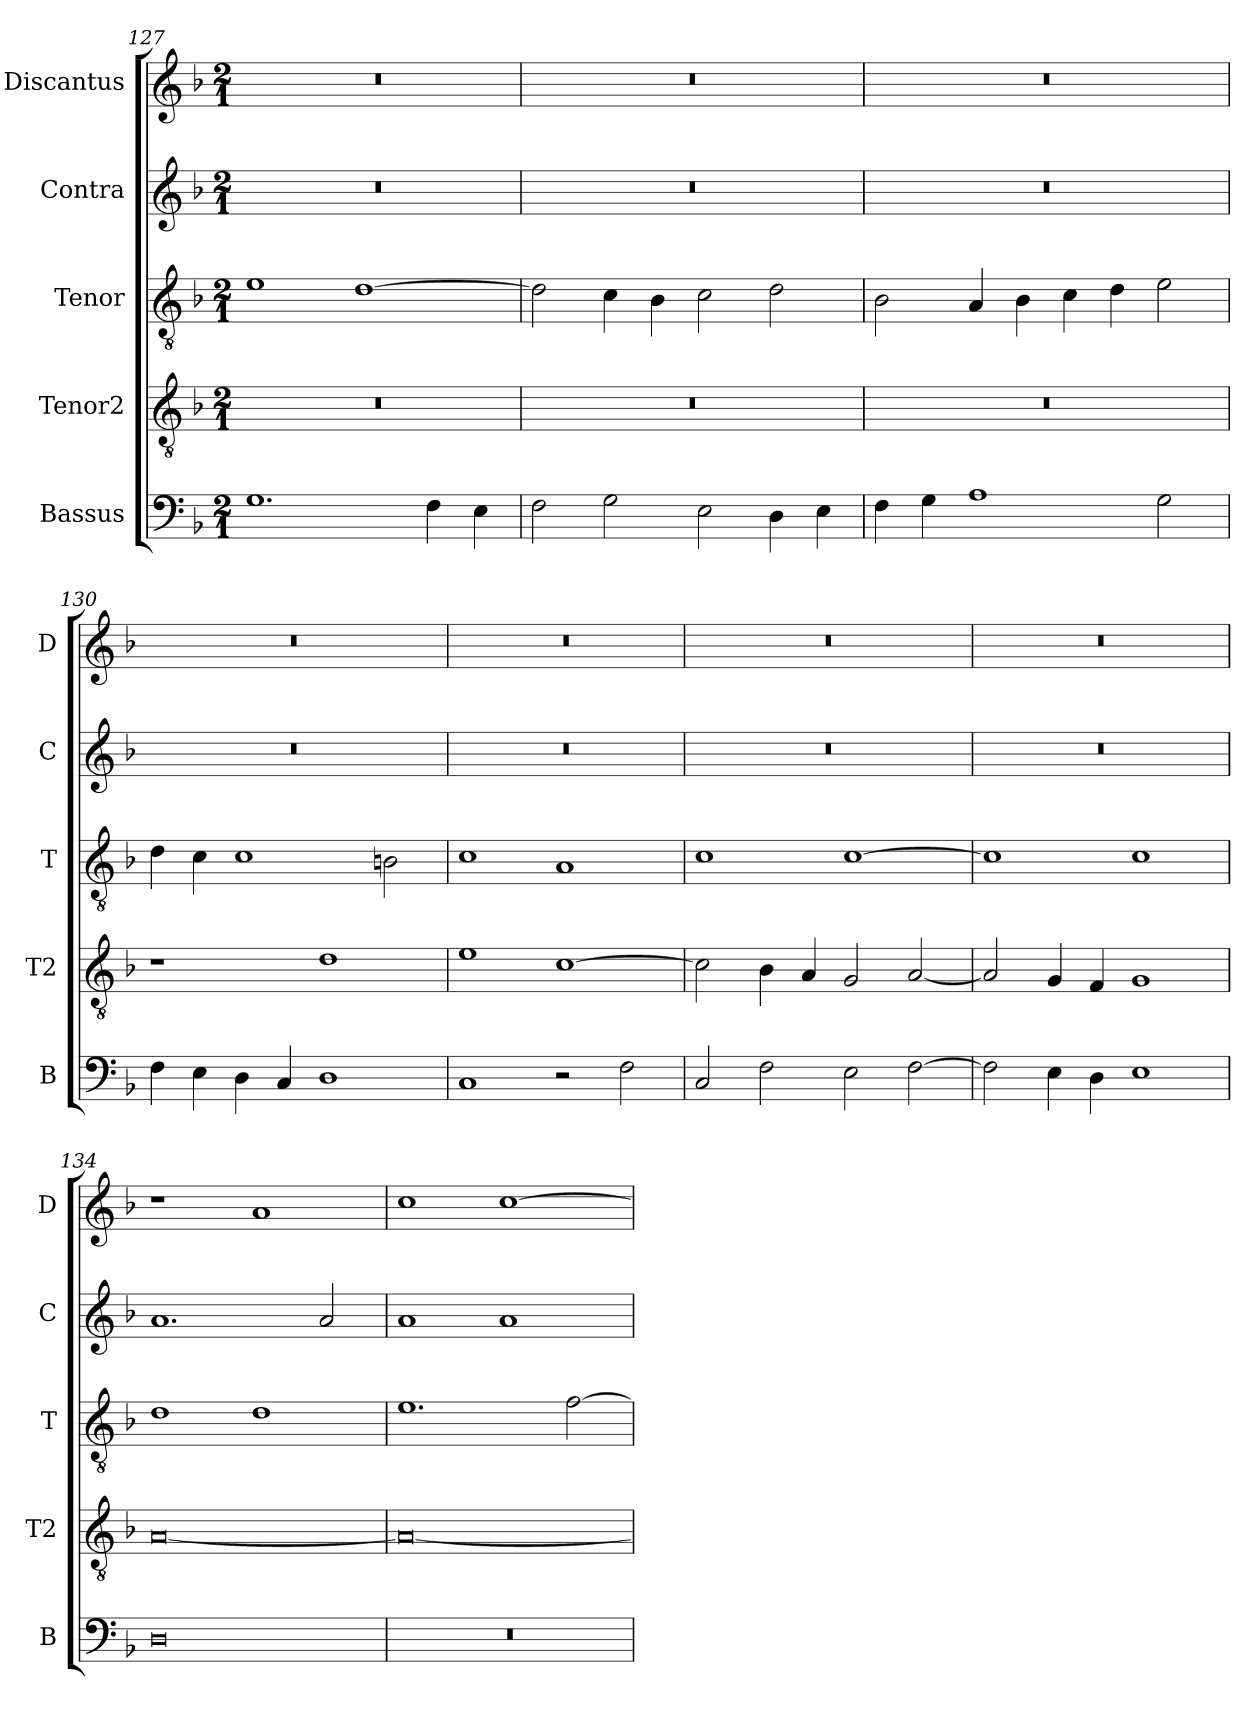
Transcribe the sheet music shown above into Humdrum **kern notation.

**kern	**kern	**kern	**kern	**kern
*part5	*part4	*part3	*part2	*part1
*staff5	*staff4	*staff3	*staff2	*staff1
*I"Bassus	*I"Tenor2	*I"Tenor	*I"Contra	*I"Discantus
*I'B	*I'T2	*I'T	*I'C	*I'D
*clefF4	*clefGv2	*clefGv2	*clefG2	*clefG2
*k[b-]	*k[b-]	*k[b-]	*k[b-]	*k[b-]
*M2/1	*M2/1	*M2/1	*M2/1	*M2/1
=127	=127	=127	=127	=127
1.G	0r	1e	0r	0r
.	.	[1d	.	.
4F\	.	.	.	.
4E\	.	.	.	.
=128	=128	=128	=128	=128
2F\	0r	2d\]	0r	0r
2G\	.	4c\	.	.
.	.	4B-\	.	.
2E\	.	2c\	.	.
4D\	.	2d\	.	.
4E\	.	.	.	.
=129	=129	=129	=129	=129
4F\	0r	2B-\	0r	0r
4G\	.	.	.	.
1A	.	4A/	.	.
.	.	4B-\	.	.
.	.	4c\	.	.
.	.	4d\	.	.
2G\	.	2e\	.	.
=130	=130	=130	=130	=130
4F\	1r	4d\	0r	0r
4E\	.	4c\	.	.
4D\	.	1c	.	.
4C/	.	.	.	.
1D	1d	.	.	.
.	.	2Bn\	.	.
=131	=131	=131	=131	=131
1C	1e	1c	0r	0r
2r	[1c	1A	.	.
2F\	.	.	.	.
=132	=132	=132	=132	=132
2C/	2c\]	1c	0r	0r
2F\	4B-\	.	.	.
.	4A/	.	.	.
2E\	2G/	[1c	.	.
[2F\	[2A/	.	.	.
=133	=133	=133	=133	=133
2F\]	2A/]	1c]	0r	0r
4E\	4G/	.	.	.
4D\	4F/	.	.	.
1E	1G	1c	.	.
=134	=134	=134	=134	=134
0D	[0A	1d	1.a	1r
.	.	1d	.	1a
.	.	.	2a/	.
=135	=135	=135	=135	=135
0r	0A_	1.e	1a	1cc
.	.	.	1a	[1cc
.	.	[2f\	.	.
=	=	=	=	=
*-	*-	*-	*-	*-
